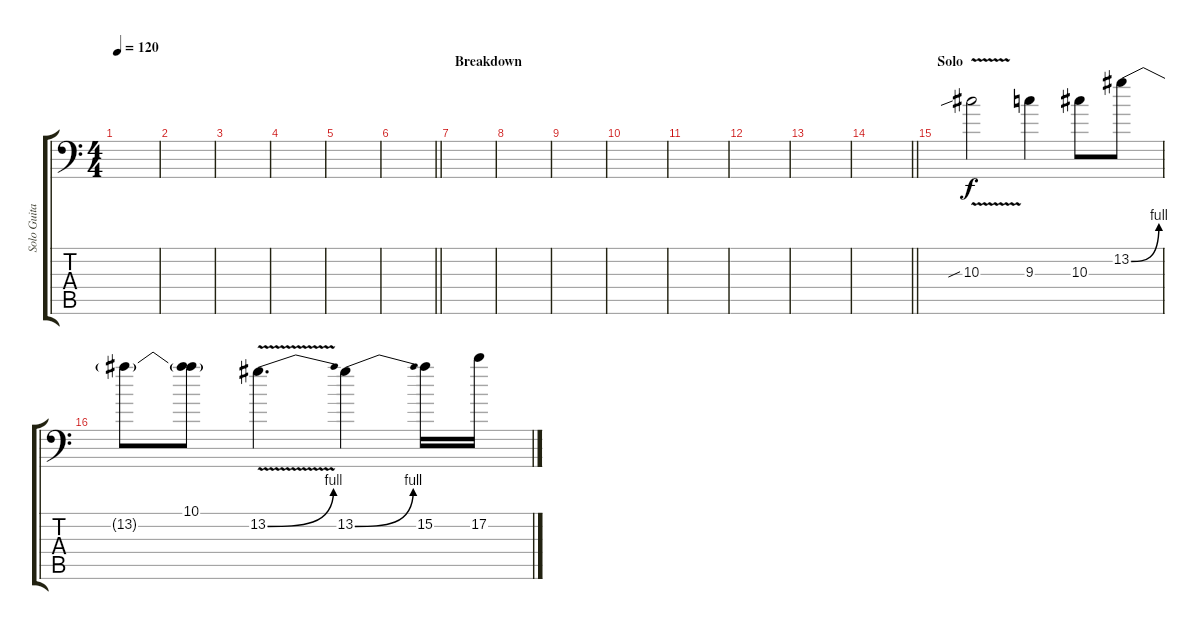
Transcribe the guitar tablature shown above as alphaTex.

\track ("Solo Guitar" "Solo Guita") {instrument distortionguitar}
\staff {score tabs}
\tuning (C4 G3 Eb3 Bb2 F2 Bb1) {hide}
\ts (4 4)
\tempo 120
\clef f4
\ks c
|
|
|
|
|
\barLineRight lightlight
|
\section ("" "Breakdown")
|
|
|
|
|
|
|
\barLineRight lightlight
|
\section ("" "Solo")
10.3{v sib}.2 9.3.4 10.3.8 13.2{be (bend 0 0 60 4)}.8 |
13.2{t}.8 (10.1 13.2{t}).8 13.2{be (bend 0 0 60 4) v}.4{d} 13.2{be (bend 0 0 60 4)}.4 15.2.16 17.2.16
